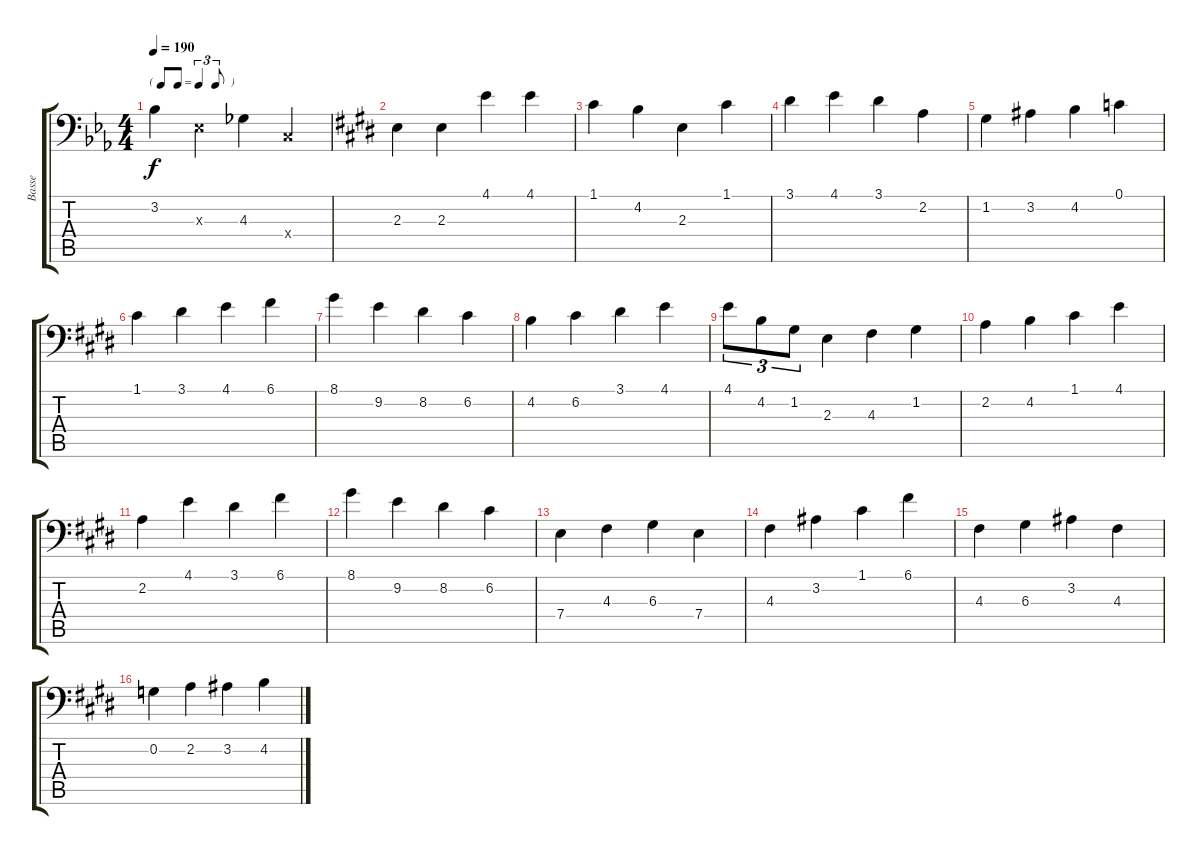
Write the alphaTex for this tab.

\track ("Basse" "Basse") {instrument acousticguitarnylon}
\staff {score tabs}
\tuning (C3 G2 D2 A1 E1 B0) {hide}
\ts (4 4)
\tf triplet8th
\tempo 190
\clef f4
\ks eb
3.2.4{dy f} 1.3{x}.4 4.3.4 3.4{x}.4 |
\ks e
2.3.4 2.3.4 4.1.4 4.1.4 |
1.1.4 4.2.4 2.3.4 1.1.4 |
3.1.4 4.1.4 3.1.4 2.2.4 |
1.2.4 3.2.4 4.2.4 0.1.4 |
1.1.4 3.1.4 4.1.4 6.1.4 |
8.1.4 9.2.4 8.2.4 6.2.4 |
4.2.4 6.2.4 3.1.4 4.1.4 |
4.1.8{tu (3 2)} 4.2.8{tu (3 2)} 1.2.8{tu (3 2)} 2.3.4 4.3.4 1.2.4 |
2.2.4 4.2.4 1.1.4 4.1.4 |
2.2.4 4.1.4 3.1.4 6.1.4 |
8.1.4 9.2.4 8.2.4 6.2.4 |
7.4.4 4.3.4 6.3.4 7.4.4 |
4.3.4 3.2.4 1.1.4 6.1.4 |
4.3.4 6.3.4 3.2.4 4.3.4 |
0.2.4 2.2.4 3.2.4 4.2.4
